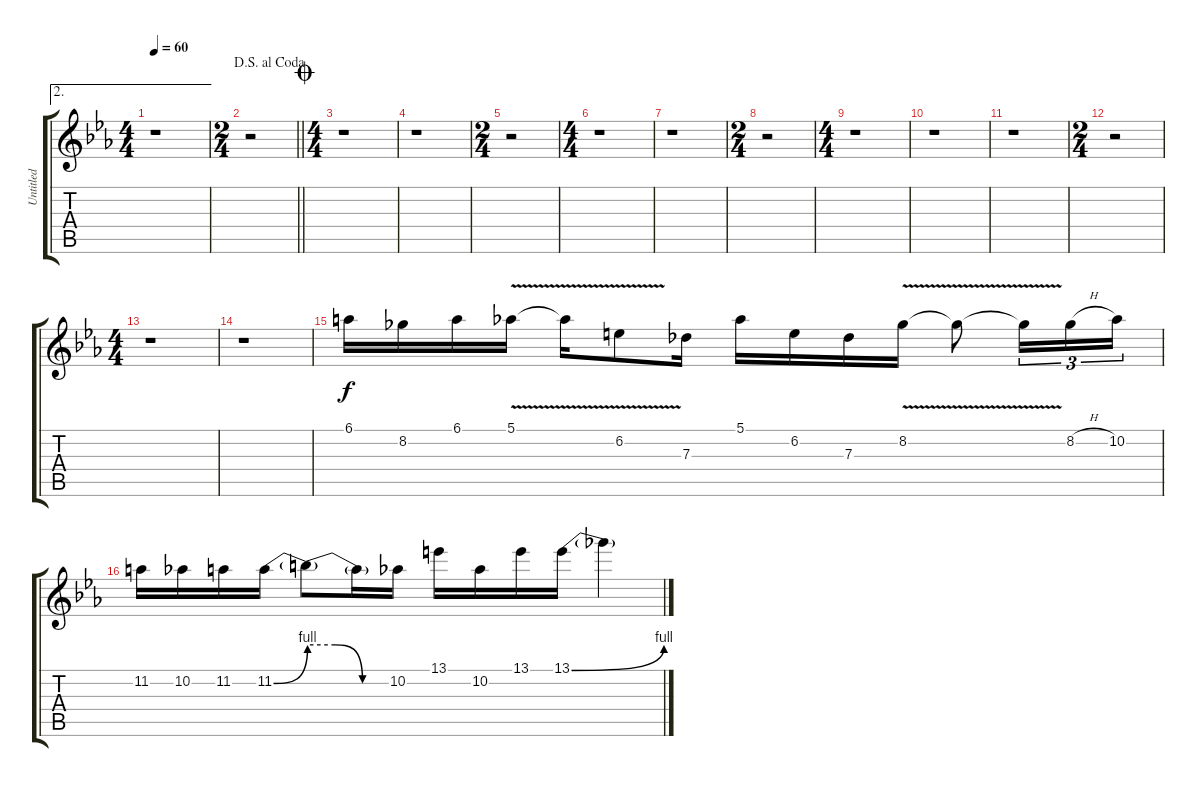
\track ("Untitled" "Untitled") {instrument distortionguitar}
\staff {score tabs}
\tuning (Eb4 Bb3 Gb3 Db3 Ab2 Eb2) {hide}
\ae 2
\ts (4 4)
\tempo 60
\clef g2
\ks eb
r.1{dy f} |
\ts (2 4)
\jump dalsegnoalcoda
\barLineRight lightlight
r.2 |
\ts (4 4)
\jump coda
r.1 |
r.1 |
\ts (2 4)
r.2 |
\ts (4 4)
r.1 |
r.1 |
\ts (2 4)
r.2 |
\ts (4 4)
r.1 |
r.1 |
r.1 |
\ts (2 4)
r.2 |
\ts (4 4)
r.1 |
r.1 |
6.1.16 8.2.16 6.1.16 5.1{v}.16 5.1{v t}.16 6.2{v}.8 7.3.16 5.1.16 6.2.16 7.3.16 8.2{v}.16 8.2{v t}.8 8.2{t}.16{tu (3 2)} 8.2{h}.16{tu (3 2)} 10.2.16{tu (3 2)} |
11.2.16 10.2.16 11.2.16 11.2{be (bend 0 0 60 4)}.16 11.2{be (custom 0 4 20 4 40 0 60 0) t}.8 11.2{t}.16 10.2.16 13.1.16 10.2.16 13.1.16 13.1{be (bend 0 0 60 4)}.16 13.1{t}.4
